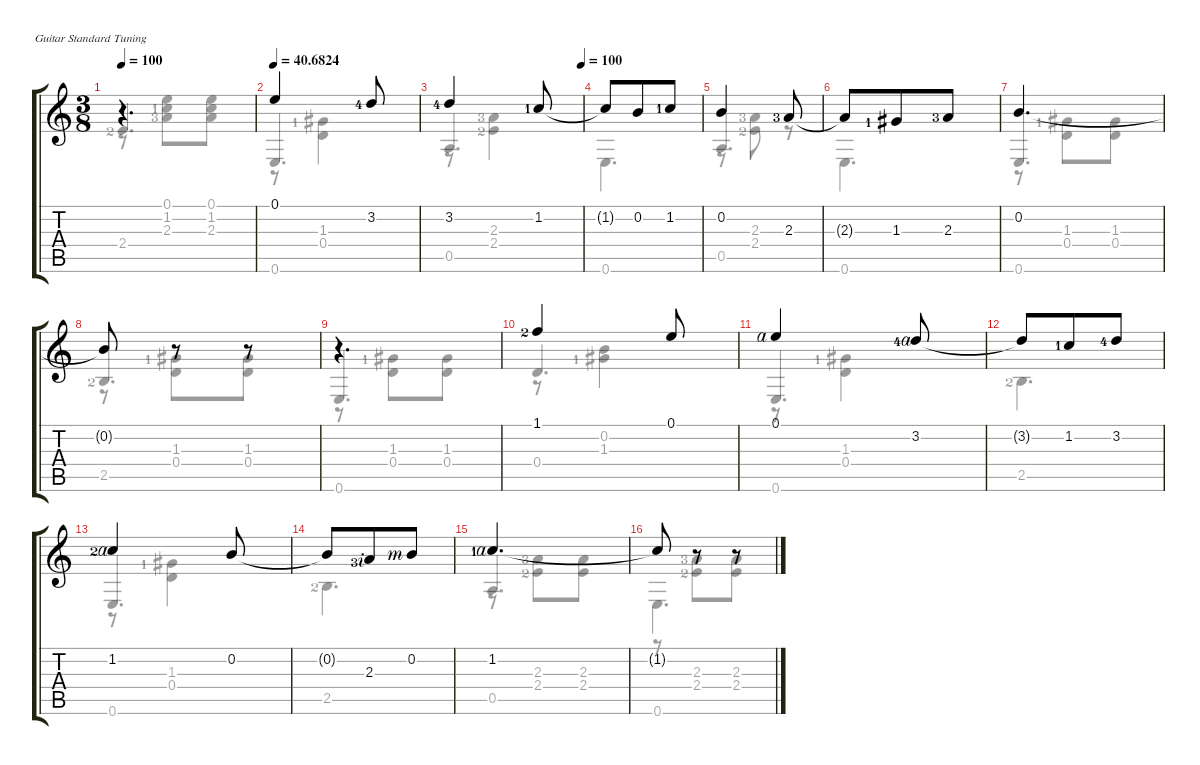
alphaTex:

\defaultSystemsLayout 4
\hideDynamics
\singleTrackTrackNamePolicy hidden
\multiTrackTrackNamePolicy hidden
\firstSystemTrackNameMode fullname
\firstSystemTrackNameOrientation horizontal
\otherSystemsTrackNameOrientation horizontal
\track ("Nylon Guitar" "Nylon Guit") {instrument acousticguitarnylon}
\staff {score tabs}
\tuning (E4 B3 G3 D3 A2 E2)
\voice
\ts (3 8)
\tempo 100
\clef g2
\ks aminor
r.4{d dy mf} |
\tempo
40.6824 0.1.4 3.2{lf 5}.8 |
\tempo (100 0.99375)
3.2{lf 5}.4 1.2{lf 2}.8 |
1.2{t}.8 0.2.8 1.2{lf 2}.8 |
0.2.4 2.3{lf 4}.8 |
2.3{t}.8 1.3{lf 2}.8 2.3{lf 4}.8 |
0.2.4{d} |
0.2{t}.8 r.8 r.8 |
r.4{d} |
1.1{lf 3}.4 0.1.8 |
0.1{rf 4}.4 3.2{lf 5 rf 4}.8 |
3.2{t}.8 1.2{lf 2}.8 3.2{lf 5}.8 |
1.2{lf 3 rf 4}.4 0.2.8 |
0.2{t}.8 2.3{lf 4 rf 2}.8 0.2{rf 3}.8 |
1.2{lf 2 rf 4}.4{d} |
1.2{t}.8 r.8 r.8
\voice
\clef g2
\ottava regular
\simile none
\ks aminor
2.4{lf 3}.4{d dy mf beam invert} |
0.6.4{d beam invert} |
0.5.4{d beam invert} |
0.6.4{d} |
0.5.4{d beam invert} |
0.6.4{d} |
0.6.4{d beam invert} |
2.5{lf 3}.4{d beam invert} |
0.6.4{d beam invert} |
0.4.4{d beam invert} |
0.6.4{d beam invert} |
2.5{lf 3}.4{d} |
0.6.4{d beam invert} |
2.5{lf 3}.4{d} |
0.5.4{d beam invert} |
0.6.4{d}
\voice
\clef g2
\ottava regular
\simile none
\ks aminor
r.8{dy mf} (0.1 1.2{lf 2} 2.3{lf 4}).8 (2.3 1.2 0.1).8 |
r.8 (0.4 1.3{lf 2}).4 |
r.8 (2.3{lf 4} 2.4{lf 3}).4 |
|
r.8 (2.3{lf 4} 2.4{lf 3}).8 r.8 |
|
r.8 (1.3{lf 2} 0.4).8 (0.4 1.3).8 |
r.8 (1.3{lf 2} 0.4).8 (0.4 1.3).8 |
r.8 (1.3{lf 2} 0.4).8 (0.4 1.3).8 |
r.8 (1.3{lf 2} 0.2).4 |
r.8 (0.4 1.3{lf 2}).4 |
|
r.8 (1.3{lf 2} 0.4).4 |
|
r.8 (2.4{lf 3} 2.3{lf 4}).8 (2.3 2.4).8 |
r.8 (2.4{lf 3} 2.3{lf 4}).8 (2.3 2.4).8
